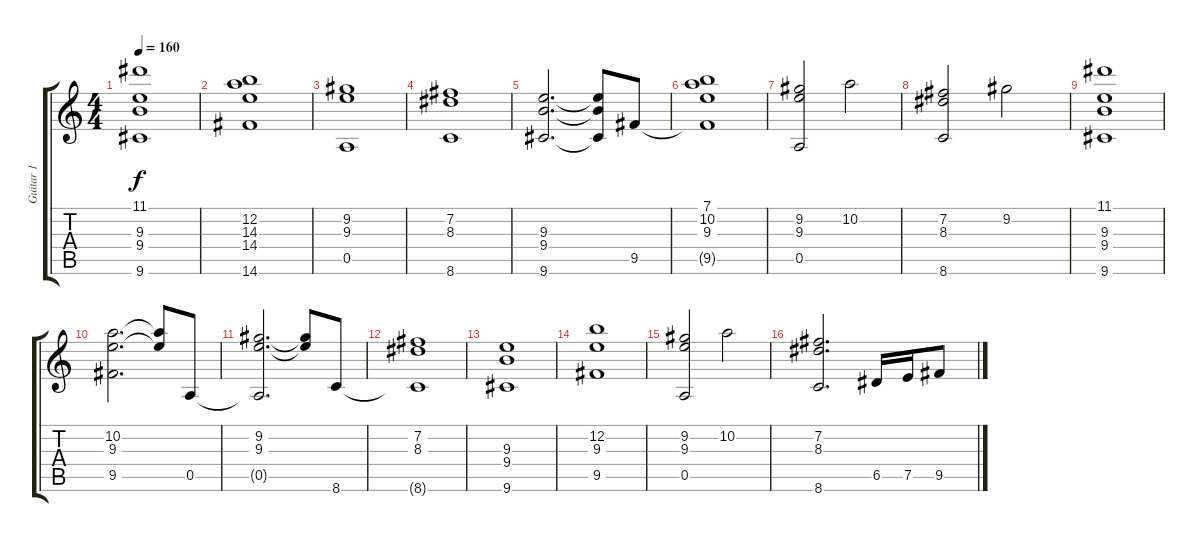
\track ("Guitar 1" "Guitar 1") {instrument electricguitarclean}
\staff {score tabs}
\tuning (E4 B3 G3 D3 A2 E2) {hide}
\ts (4 4)
\tempo 160
\clef g2
\ks c
(11.1 9.3 9.4 9.6).1{dy f} |
(12.2 14.3 14.4 14.6).1 |
(9.2 9.3 0.5).1 |
(7.2 8.3 8.6).1 |
(9.3 9.4 9.6).2{d} (9.3{t} 9.4{t} 9.6{t}).8 9.5.8 |
(7.1 10.2 9.3 9.5{t}).1 |
(9.2 9.3 0.5).2 10.2.2 |
(7.2 8.3 8.6).2 9.2.2 |
(11.1 9.3 9.4 9.6).1 |
(10.2 9.3 9.5).2{d} (10.2{t} 9.3{t}).8 0.5.8 |
(9.2 9.3 0.5{t}).2{d} (9.2{t} 9.3{t}).8 8.6.8 |
(7.2 8.3 8.6{t}).1 |
(9.3 9.4 9.6).1 |
(12.2 9.3 9.5).1 |
(9.2 9.3 0.5).2 10.2.2 |
(7.2 8.3 8.6).2{d} 6.5.16{instrument overdrivenguitar} 7.5.16 9.5.8
